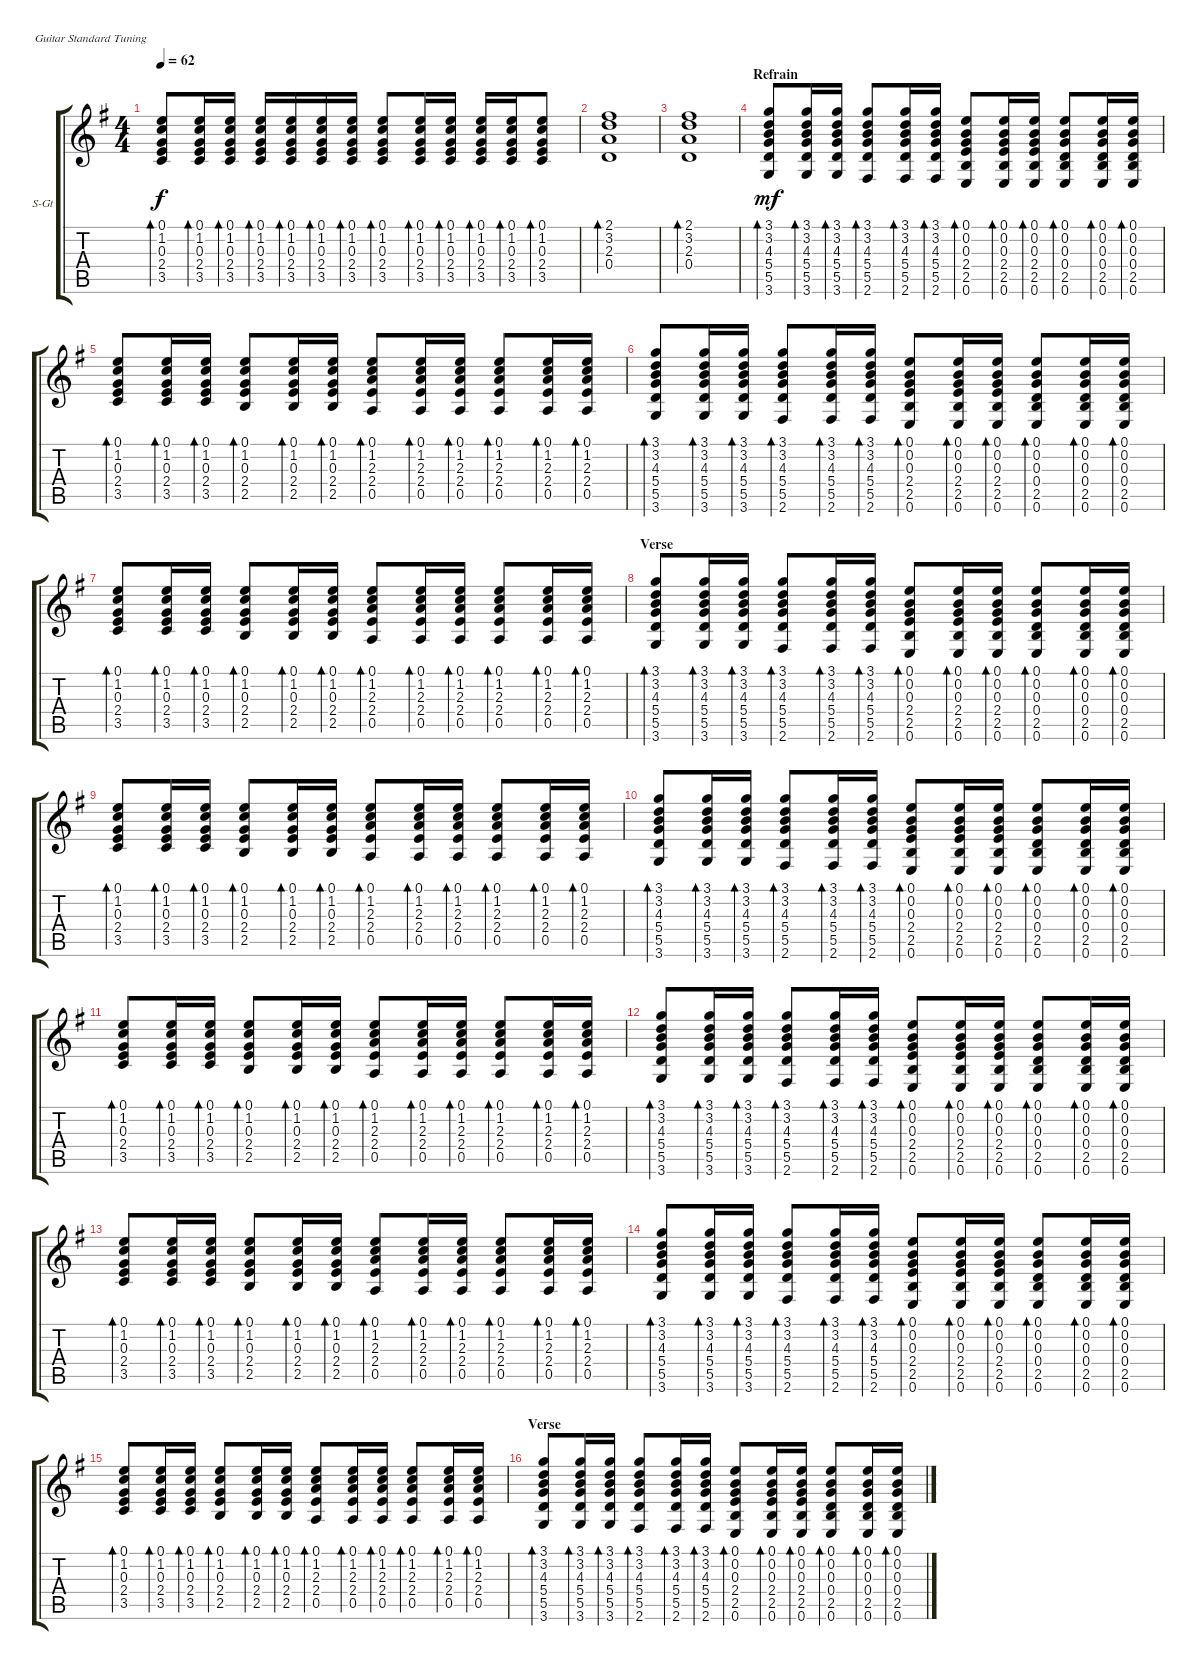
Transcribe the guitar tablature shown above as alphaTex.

\defaultSystemsLayout 4
\bracketExtendMode groupsimilarinstruments
\firstSystemTrackNameOrientation horizontal
\otherSystemsTrackNameOrientation horizontal
\track ("Acoustic Guitar" "S-Gt") {instrument acousticguitarsteel}
\staff {score tabs}
\tuning (E4 B3 G3 D3 A2 E2)
\ts (4 4)
\tempo 62
\clef g2
\scale
0.333333
\ks g
(3.5 2.4 0.3 1.2 0.1).8{bd 33 dy f} (3.5 2.4 0.3 1.2 0.1).16{bd 33} (3.5 2.4 0.3 1.2 0.1).16{bd 33} (3.5 2.4 0.3 1.2 0.1).16{bd 33} (3.5 2.4 0.3 1.2 0.1).16{bd 33} (3.5 2.4 0.3 1.2 0.1).16{bd 33} (3.5 2.4 0.3 1.2 0.1).16{bd 33} (3.5 2.4 0.3 1.2 0.1).8{bd 33} (3.5 2.4 0.3 1.2 0.1).16{bd 33} (3.5 2.4 0.3 1.2 0.1).16{bd 33} (3.5 2.4 0.3 1.2 0.1).16{bd 33} (3.5 2.4 0.3 1.2 0.1).16{bd 33} (3.5 2.4 0.3 1.2 0.1).8{bd 33} |
\scale
0.333333 (2.1 3.2 2.3 0.4).1{bd 141} |
\scale
0.333333 (2.1 3.2 2.3 0.4).1{bd 119} |
\section ("" "Refrain")
\scale
0.333333 (3.6 5.5 5.4 4.3 3.2 3.1).8{bd 33 dy mf} (3.6 5.5 5.4 4.3 3.2 3.1).16{bd 33} (3.6 5.5 5.4 4.3 3.2 3.1).16{bd 33} (2.6 5.5 5.4 4.3 3.2 3.1).8{bd 33} (2.6 5.5 5.4 4.3 3.2 3.1).16{bd 33} (2.6 5.5 5.4 4.3 3.2 3.1).16{bd 33} (0.6 2.5 2.4 0.3 0.2 0.1).8{bd 33} (0.6 2.5 2.4 0.3 0.2 0.1).16{bd 33} (0.6 2.5 2.4 0.3 0.2 0.1).16{bd 33} (0.6 2.5 0.4 0.3 0.2 0.1).8{bd 33} (0.6 2.5 0.4 0.3 0.2 0.1).16{bd 33} (0.6 2.5 0.4 0.3 0.2 0.1).16{bd 33} |
\scale
0.333333 (3.5 2.4 0.3 1.2 0.1).8{bd 33} (3.5 2.4 0.3 1.2 0.1).16{bd 33} (3.5 2.4 0.3 1.2 0.1).16{bd 33} (2.5 2.4 0.3 1.2 0.1).8{bd 33} (2.5 2.4 0.3 1.2 0.1).16{bd 33} (2.5 2.4 0.3 1.2 0.1).16{bd 33} (0.5 2.4 2.3 1.2 0.1).8{bd 33} (0.5 2.4 2.3 1.2 0.1).16{bd 33} (0.5 2.4 2.3 1.2 0.1).16{bd 33} (0.5 2.4 2.3 1.2 0.1).8{bd 33} (0.5 2.4 2.3 1.2 0.1).16{bd 33} (0.5 2.4 2.3 1.2 0.1).16{bd 33} |
\scale
0.333333 (3.6 5.5 5.4 4.3 3.2 3.1).8{bd 33} (3.6 5.5 5.4 4.3 3.2 3.1).16{bd 33} (3.6 5.5 5.4 4.3 3.2 3.1).16{bd 33} (2.6 5.5 5.4 4.3 3.2 3.1).8{bd 33} (2.6 5.5 5.4 4.3 3.2 3.1).16{bd 33} (2.6 5.5 5.4 4.3 3.2 3.1).16{bd 33} (0.6 2.5 2.4 0.3 0.2 0.1).8{bd 33} (0.6 2.5 2.4 0.3 0.2 0.1).16{bd 33} (0.6 2.5 2.4 0.3 0.2 0.1).16{bd 33} (0.6 2.5 0.4 0.3 0.2 0.1).8{bd 33} (0.6 2.5 0.4 0.3 0.2 0.1).16{bd 33} (0.6 2.5 0.4 0.3 0.2 0.1).16{bd 33} |
\scale
0.333333 (3.5 2.4 0.3 1.2 0.1).8{bd 33} (3.5 2.4 0.3 1.2 0.1).16{bd 33} (3.5 2.4 0.3 1.2 0.1).16{bd 33} (2.5 2.4 0.3 1.2 0.1).8{bd 33} (2.5 2.4 0.3 1.2 0.1).16{bd 33} (2.5 2.4 0.3 1.2 0.1).16{bd 33} (0.5 2.4 2.3 1.2 0.1).8{bd 33} (0.5 2.4 2.3 1.2 0.1).16{bd 33} (0.5 2.4 2.3 1.2 0.1).16{bd 33} (0.5 2.4 2.3 1.2 0.1).8{bd 33} (0.5 2.4 2.3 1.2 0.1).16{bd 33} (0.5 2.4 2.3 1.2 0.1).16{bd 33} |
\section ("" "Verse")
\scale
0.333333 (3.6 5.5 5.4 4.3 3.2 3.1).8{bd 33} (3.6 5.5 5.4 4.3 3.2 3.1).16{bd 33} (3.6 5.5 5.4 4.3 3.2 3.1).16{bd 33} (2.6 5.5 5.4 4.3 3.2 3.1).8{bd 33} (2.6 5.5 5.4 4.3 3.2 3.1).16{bd 33} (2.6 5.5 5.4 4.3 3.2 3.1).16{bd 33} (0.6 2.5 2.4 0.3 0.2 0.1).8{bd 33} (0.6 2.5 2.4 0.3 0.2 0.1).16{bd 33} (0.6 2.5 2.4 0.3 0.2 0.1).16{bd 33} (0.6 2.5 0.4 0.3 0.2 0.1).8{bd 33} (0.6 2.5 0.4 0.3 0.2 0.1).16{bd 33} (0.6 2.5 0.4 0.3 0.2 0.1).16{bd 33} |
(3.5 2.4 0.3 1.2 0.1).8{bd 33} (3.5 2.4 0.3 1.2 0.1).16{bd 33} (3.5 2.4 0.3 1.2 0.1).16{bd 33} (2.5 2.4 0.3 1.2 0.1).8{bd 33} (2.5 2.4 0.3 1.2 0.1).16{bd 33} (2.5 2.4 0.3 1.2 0.1).16{bd 33} (0.5 2.4 2.3 1.2 0.1).8{bd 33} (0.5 2.4 2.3 1.2 0.1).16{bd 33} (0.5 2.4 2.3 1.2 0.1).16{bd 33} (0.5 2.4 2.3 1.2 0.1).8{bd 33} (0.5 2.4 2.3 1.2 0.1).16{bd 33} (0.5 2.4 2.3 1.2 0.1).16{bd 33} |
(3.6 5.5 5.4 4.3 3.2 3.1).8{bd 33} (3.6 5.5 5.4 4.3 3.2 3.1).16{bd 33} (3.6 5.5 5.4 4.3 3.2 3.1).16{bd 33} (2.6 5.5 5.4 4.3 3.2 3.1).8{bd 33} (2.6 5.5 5.4 4.3 3.2 3.1).16{bd 33} (2.6 5.5 5.4 4.3 3.2 3.1).16{bd 33} (0.6 2.5 2.4 0.3 0.2 0.1).8{bd 33} (0.6 2.5 2.4 0.3 0.2 0.1).16{bd 33} (0.6 2.5 2.4 0.3 0.2 0.1).16{bd 33} (0.6 2.5 0.4 0.3 0.2 0.1).8{bd 33} (0.6 2.5 0.4 0.3 0.2 0.1).16{bd 33} (0.6 2.5 0.4 0.3 0.2 0.1).16{bd 33} |
(3.5 2.4 0.3 1.2 0.1).8{bd 33} (3.5 2.4 0.3 1.2 0.1).16{bd 33} (3.5 2.4 0.3 1.2 0.1).16{bd 33} (2.5 2.4 0.3 1.2 0.1).8{bd 33} (2.5 2.4 0.3 1.2 0.1).16{bd 33} (2.5 2.4 0.3 1.2 0.1).16{bd 33} (0.5 2.4 2.3 1.2 0.1).8{bd 33} (0.5 2.4 2.3 1.2 0.1).16{bd 33} (0.5 2.4 2.3 1.2 0.1).16{bd 33} (0.5 2.4 2.3 1.2 0.1).8{bd 33} (0.5 2.4 2.3 1.2 0.1).16{bd 33} (0.5 2.4 2.3 1.2 0.1).16{bd 33} |
(3.6 5.5 5.4 4.3 3.2 3.1).8{bd 33} (3.6 5.5 5.4 4.3 3.2 3.1).16{bd 33} (3.6 5.5 5.4 4.3 3.2 3.1).16{bd 33} (2.6 5.5 5.4 4.3 3.2 3.1).8{bd 33} (2.6 5.5 5.4 4.3 3.2 3.1).16{bd 33} (2.6 5.5 5.4 4.3 3.2 3.1).16{bd 33} (0.6 2.5 2.4 0.3 0.2 0.1).8{bd 33} (0.6 2.5 2.4 0.3 0.2 0.1).16{bd 33} (0.6 2.5 2.4 0.3 0.2 0.1).16{bd 33} (0.6 2.5 0.4 0.3 0.2 0.1).8{bd 33} (0.6 2.5 0.4 0.3 0.2 0.1).16{bd 33} (0.6 2.5 0.4 0.3 0.2 0.1).16{bd 33} |
(3.5 2.4 0.3 1.2 0.1).8{bd 33} (3.5 2.4 0.3 1.2 0.1).16{bd 33} (3.5 2.4 0.3 1.2 0.1).16{bd 33} (2.5 2.4 0.3 1.2 0.1).8{bd 33} (2.5 2.4 0.3 1.2 0.1).16{bd 33} (2.5 2.4 0.3 1.2 0.1).16{bd 33} (0.5 2.4 2.3 1.2 0.1).8{bd 33} (0.5 2.4 2.3 1.2 0.1).16{bd 33} (0.5 2.4 2.3 1.2 0.1).16{bd 33} (0.5 2.4 2.3 1.2 0.1).8{bd 33} (0.5 2.4 2.3 1.2 0.1).16{bd 33} (0.5 2.4 2.3 1.2 0.1).16{bd 33} |
(3.6 5.5 5.4 4.3 3.2 3.1).8{bd 33} (3.6 5.5 5.4 4.3 3.2 3.1).16{bd 33} (3.6 5.5 5.4 4.3 3.2 3.1).16{bd 33} (2.6 5.5 5.4 4.3 3.2 3.1).8{bd 33} (2.6 5.5 5.4 4.3 3.2 3.1).16{bd 33} (2.6 5.5 5.4 4.3 3.2 3.1).16{bd 33} (0.6 2.5 2.4 0.3 0.2 0.1).8{bd 33} (0.6 2.5 2.4 0.3 0.2 0.1).16{bd 33} (0.6 2.5 2.4 0.3 0.2 0.1).16{bd 33} (0.6 2.5 0.4 0.3 0.2 0.1).8{bd 33} (0.6 2.5 0.4 0.3 0.2 0.1).16{bd 33} (0.6 2.5 0.4 0.3 0.2 0.1).16{bd 33} |
(3.5 2.4 0.3 1.2 0.1).8{bd 33} (3.5 2.4 0.3 1.2 0.1).16{bd 33} (3.5 2.4 0.3 1.2 0.1).16{bd 33} (2.5 2.4 0.3 1.2 0.1).8{bd 33} (2.5 2.4 0.3 1.2 0.1).16{bd 33} (2.5 2.4 0.3 1.2 0.1).16{bd 33} (0.5 2.4 2.3 1.2 0.1).8{bd 33} (0.5 2.4 2.3 1.2 0.1).16{bd 33} (0.5 2.4 2.3 1.2 0.1).16{bd 33} (0.5 2.4 2.3 1.2 0.1).8{bd 33} (0.5 2.4 2.3 1.2 0.1).16{bd 33} (0.5 2.4 2.3 1.2 0.1).16{bd 33} |
\section ("" "Verse")
(3.6 5.5 5.4 4.3 3.2 3.1).8{bd 33} (3.6 5.5 5.4 4.3 3.2 3.1).16{bd 33} (3.6 5.5 5.4 4.3 3.2 3.1).16{bd 33} (2.6 5.5 5.4 4.3 3.2 3.1).8{bd 33} (2.6 5.5 5.4 4.3 3.2 3.1).16{bd 33} (2.6 5.5 5.4 4.3 3.2 3.1).16{bd 33} (0.6 2.5 2.4 0.3 0.2 0.1).8{bd 33} (0.6 2.5 2.4 0.3 0.2 0.1).16{bd 33} (0.6 2.5 2.4 0.3 0.2 0.1).16{bd 33} (0.6 2.5 0.4 0.3 0.2 0.1).8{bd 33} (0.6 2.5 0.4 0.3 0.2 0.1).16{bd 33} (0.6 2.5 0.4 0.3 0.2 0.1).16{bd 33}
